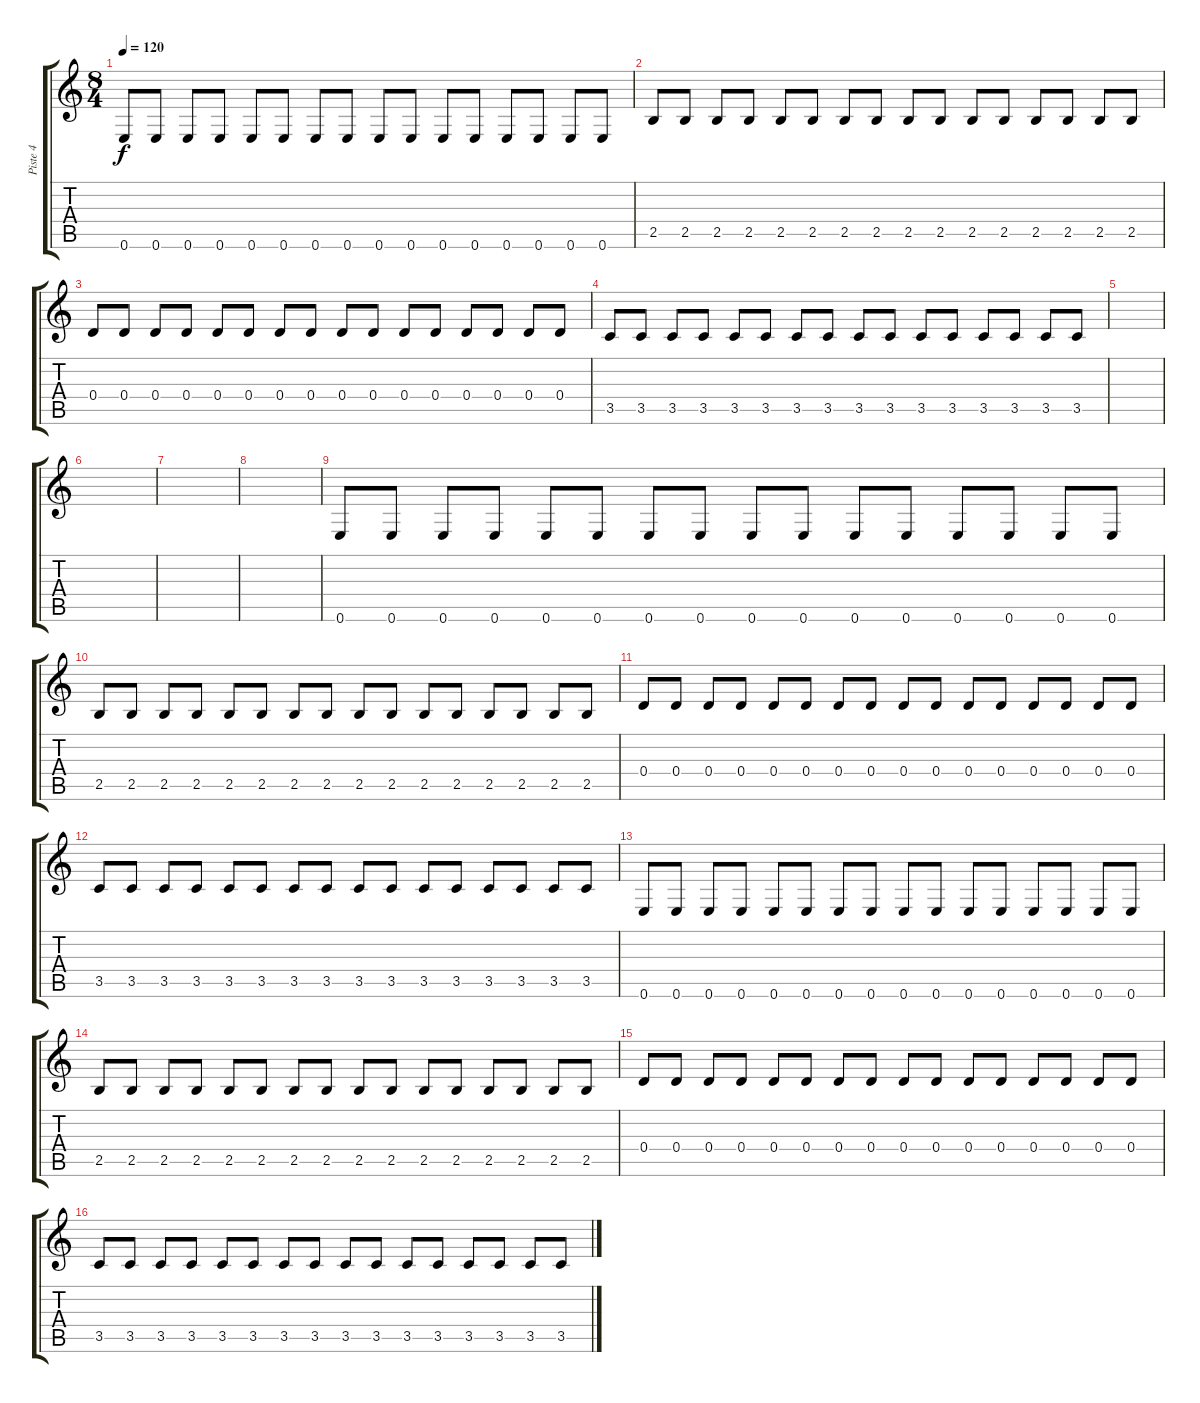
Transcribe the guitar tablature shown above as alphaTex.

\track ("Piste 4" "Piste 4") {instrument acousticbass}
\staff {score tabs}
\tuning (E4 B3 G3 D3 A2 E2) {hide}
\ts (8 4)
\tempo 120
\clef g2
\ks c
0.6.8{dy f} 0.6.8 0.6.8 0.6.8 0.6.8 0.6.8 0.6.8 0.6.8 0.6.8 0.6.8 0.6.8 0.6.8 0.6.8 0.6.8 0.6.8 0.6.8 |
2.5.8 2.5.8 2.5.8 2.5.8 2.5.8 2.5.8 2.5.8 2.5.8 2.5.8 2.5.8 2.5.8 2.5.8 2.5.8 2.5.8 2.5.8 2.5.8 |
0.4.8 0.4.8 0.4.8 0.4.8 0.4.8 0.4.8 0.4.8 0.4.8 0.4.8 0.4.8 0.4.8 0.4.8 0.4.8 0.4.8 0.4.8 0.4.8 |
3.5.8 3.5.8 3.5.8 3.5.8 3.5.8 3.5.8 3.5.8 3.5.8 3.5.8 3.5.8 3.5.8 3.5.8 3.5.8 3.5.8 3.5.8 3.5.8 |
|
|
|
|
0.6.8 0.6.8 0.6.8 0.6.8 0.6.8 0.6.8 0.6.8 0.6.8 0.6.8 0.6.8 0.6.8 0.6.8 0.6.8 0.6.8 0.6.8 0.6.8 |
2.5.8 2.5.8 2.5.8 2.5.8 2.5.8 2.5.8 2.5.8 2.5.8 2.5.8 2.5.8 2.5.8 2.5.8 2.5.8 2.5.8 2.5.8 2.5.8 |
0.4.8 0.4.8 0.4.8 0.4.8 0.4.8 0.4.8 0.4.8 0.4.8 0.4.8 0.4.8 0.4.8 0.4.8 0.4.8 0.4.8 0.4.8 0.4.8 |
3.5.8 3.5.8 3.5.8 3.5.8 3.5.8 3.5.8 3.5.8 3.5.8 3.5.8 3.5.8 3.5.8 3.5.8 3.5.8 3.5.8 3.5.8 3.5.8 |
0.6.8 0.6.8 0.6.8 0.6.8 0.6.8 0.6.8 0.6.8 0.6.8 0.6.8 0.6.8 0.6.8 0.6.8 0.6.8 0.6.8 0.6.8 0.6.8 |
2.5.8 2.5.8 2.5.8 2.5.8 2.5.8 2.5.8 2.5.8 2.5.8 2.5.8 2.5.8 2.5.8 2.5.8 2.5.8 2.5.8 2.5.8 2.5.8 |
0.4.8 0.4.8 0.4.8 0.4.8 0.4.8 0.4.8 0.4.8 0.4.8 0.4.8 0.4.8 0.4.8 0.4.8 0.4.8 0.4.8 0.4.8 0.4.8 |
3.5.8 3.5.8 3.5.8 3.5.8 3.5.8 3.5.8 3.5.8 3.5.8 3.5.8 3.5.8 3.5.8 3.5.8 3.5.8 3.5.8 3.5.8 3.5.8
